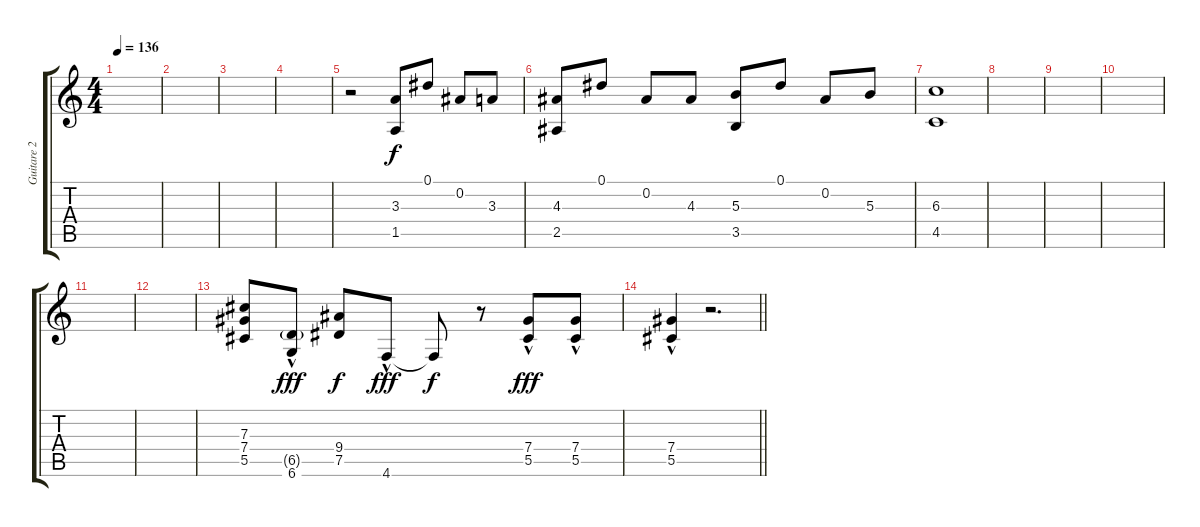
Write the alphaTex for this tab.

\track ("Guitare 2" "Guitare 2") {instrument overdrivenguitar}
\staff {score tabs}
\tuning (Eb4 Bb3 Gb3 Db3 Ab2 Db2) {hide}
\ts (4 4)
\tempo 136
\clef g2
\ks c
|
|
|
|
r.2 (3.3 1.5).8 0.1.8 0.2.8 3.3.8 |
(4.3 2.5).8 0.1.8 0.2.8 4.3.8 (5.3 3.5).8 0.1.8 0.2.8 5.3.8 |
(6.3 4.5).1 |
|
|
|
|
|
(7.3 7.4 5.5).8 (6.5{g} 6.6{hac}).8{dy fff} (9.4 7.5).8{dy f} 4.6{hac}.8{dy fff} 4.6{t}.8{dy f} r.8 (7.4 5.5{hac}).8{dy fff} (7.4{hac} 5.5{hac}).8 |
\barLineRight lightlight
(7.4 5.5{hac}).4 r.2{d}
